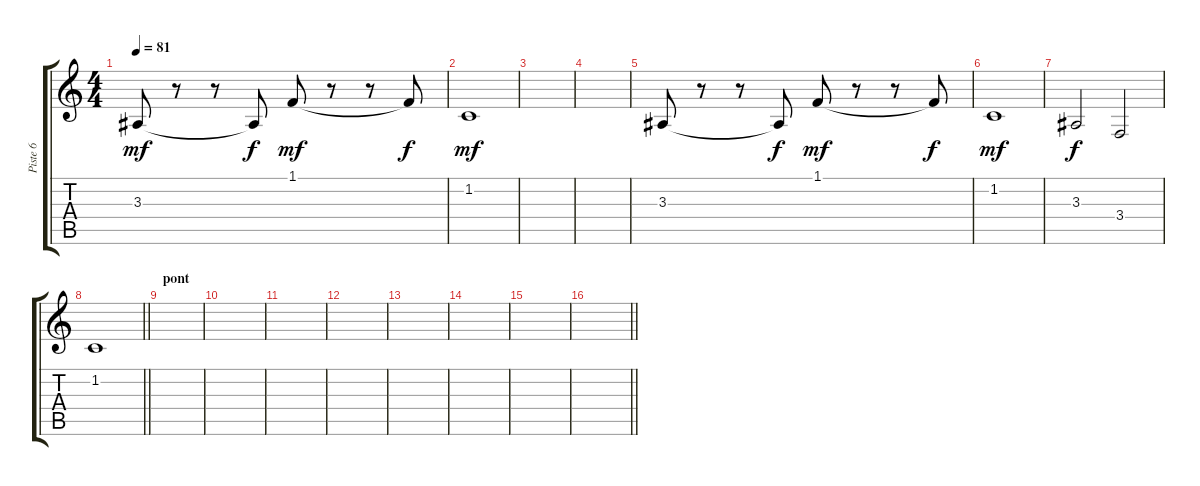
\track ("Piste 6" "Piste 6") {instrument lead3calliope}
\staff {score tabs}
\tuning (E4 B3 G3 D3 A2 E2) {hide}
\ts (4 4)
\tempo 81
\clef g2
\ks c
3.3.8{dy mf} r.8 r.8 3.3{t}.8{dy f} 1.1.8{dy mf} r.8 r.8 1.1{t}.8{dy f} |
1.2.1{dy mf} |
|
|
3.3.8 r.8 r.8 3.3{t}.8{dy f} 1.1.8{dy mf} r.8 r.8 1.1{t}.8{dy f} |
1.2.1{dy mf} |
3.3.2{dy f} 3.4.2 |
\barLineRight lightlight
1.2.1 |
\section ("" "pont")
|
|
|
|
|
|
|
\barLineRight lightlight
